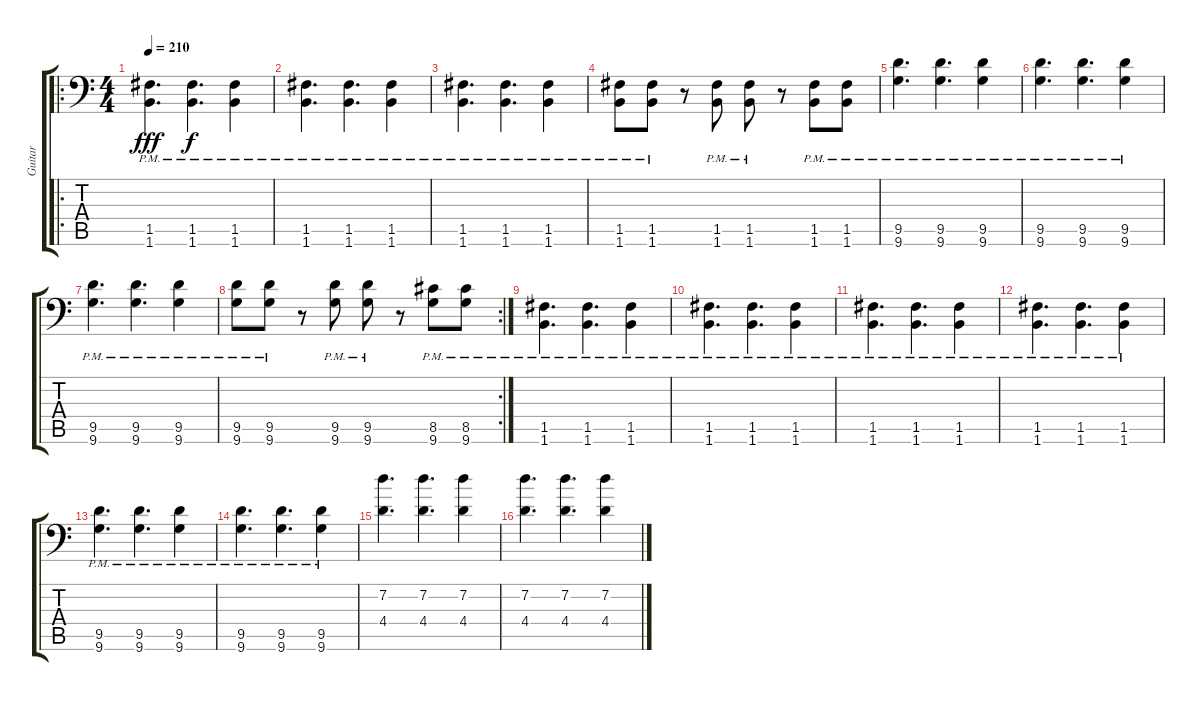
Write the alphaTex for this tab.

\track ("Guitar" "Guitar") {instrument distortionguitar}
\staff {score tabs}
\tuning (C4 G3 Eb3 Bb2 F2 Bb1) {hide}
\ro
\ts (4 4)
\tempo 210
\clef f4
\ks c
(1.5{pm} 1.6{pm}).4{d dy fff} (1.5{pm} 1.6{pm}).4{d dy f} (1.5{pm} 1.6{pm}).4 |
(1.5{pm} 1.6{pm}).4{d} (1.5{pm} 1.6{pm}).4{d} (1.5{pm} 1.6{pm}).4 |
(1.5{pm} 1.6{pm}).4{d} (1.5{pm} 1.6{pm}).4{d} (1.5{pm} 1.6{pm}).4 |
(1.5{pm} 1.6{pm}).8 (1.5{pm} 1.6{pm}).8 r.8 (1.5{pm} 1.6{pm}).8 (1.5{pm} 1.6{pm}).8 r.8 (1.5{pm} 1.6{pm}).8 (1.5{pm} 1.6{pm}).8 |
(9.5{pm} 9.6{pm}).4{d} (9.5{pm} 9.6{pm}).4{d} (9.5{pm} 9.6{pm}).4 |
(9.5{pm} 9.6{pm}).4{d} (9.5{pm} 9.6{pm}).4{d} (9.5{pm} 9.6{pm}).4 |
(9.5{pm} 9.6{pm}).4{d} (9.5{pm} 9.6{pm}).4{d} (9.5{pm} 9.6{pm}).4 |
\rc 2
(9.5{pm} 9.6{pm}).8 (9.5{pm} 9.6{pm}).8 r.8 (9.5{pm} 9.6{pm}).8 (9.5{pm} 9.6{pm}).8 r.8 (8.5{pm} 9.6{pm}).8 (8.5{pm} 9.6{pm}).8 |
(1.5{pm} 1.6{pm}).4{d} (1.5{pm} 1.6{pm}).4{d} (1.5{pm} 1.6{pm}).4 |
(1.5{pm} 1.6{pm}).4{d} (1.5{pm} 1.6{pm}).4{d} (1.5{pm} 1.6{pm}).4 |
(1.5{pm} 1.6{pm}).4{d} (1.5{pm} 1.6{pm}).4{d} (1.5{pm} 1.6{pm}).4 |
(1.5{pm} 1.6{pm}).4{d} (1.5{pm} 1.6{pm}).4{d} (1.5{pm} 1.6{pm}).4 |
(9.5{pm} 9.6{pm}).4{d} (9.5{pm} 9.6{pm}).4{d} (9.5{pm} 9.6{pm}).4 |
(9.5{pm} 9.6{pm}).4{d} (9.5{pm} 9.6{pm}).4{d} (9.5{pm} 9.6{pm}).4 |
(7.2 4.4).4{d} (7.2 4.4).4{d} (7.2 4.4).4 |
(7.2 4.4).4{d} (7.2 4.4).4{d} (7.2 4.4).4
